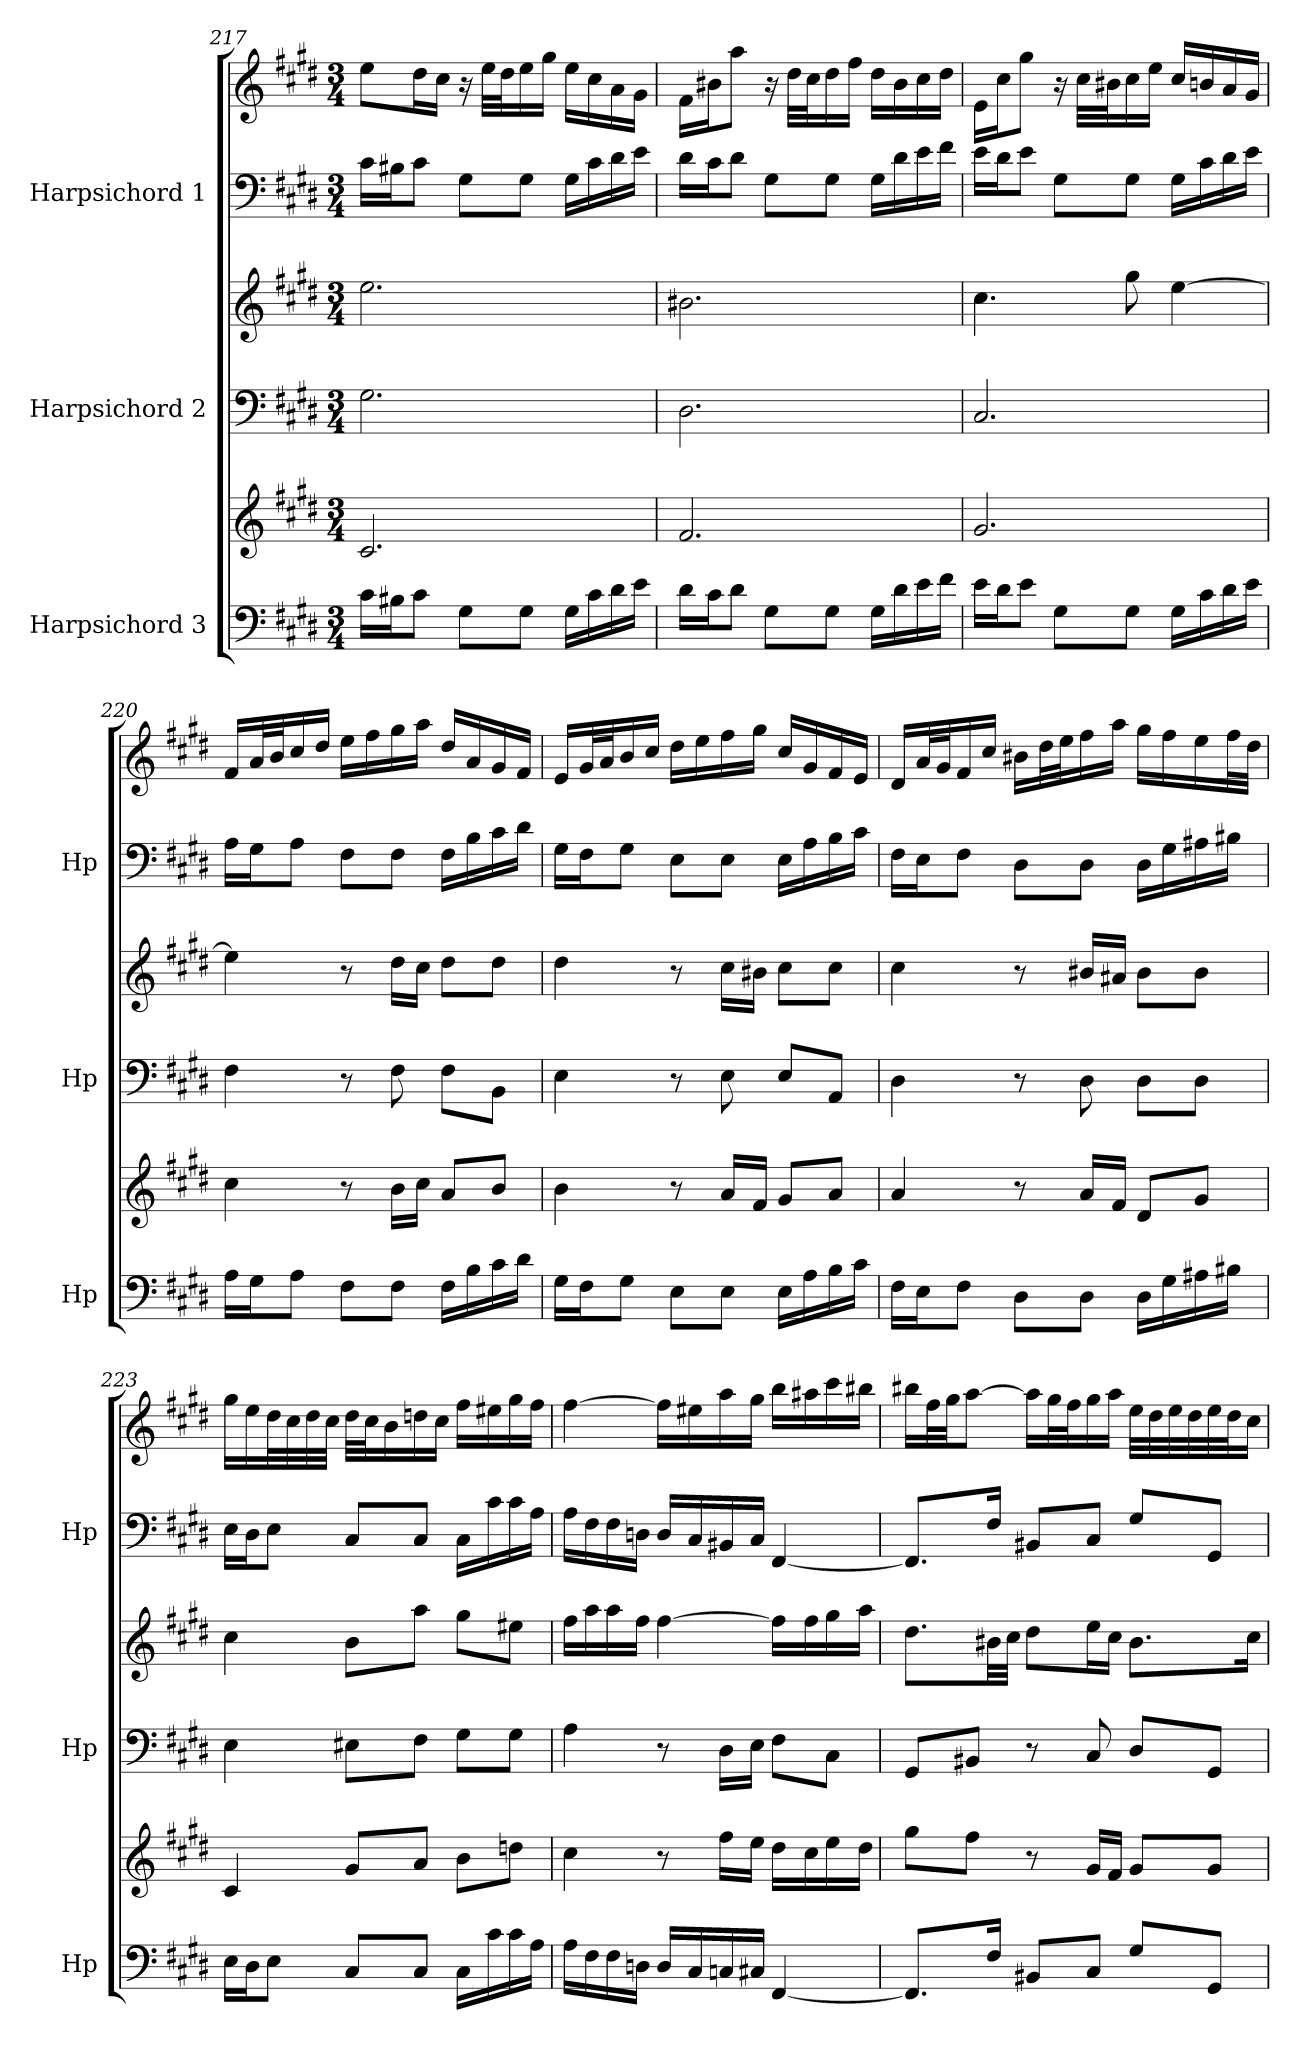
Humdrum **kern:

**kern	**kern	**kern	**kern	**kern	**kern
*part3	*part3	*part2	*part2	*part1	*part1
*staff6	*staff5	*staff4	*staff3	*staff2	*staff1
*I"Harpsichord 3	*	*I"Harpsichord 2	*	*I"Harpsichord 1	*
*I'Hp	*	*I'Hp	*	*I'Hp	*
!!LO:LB:g=z
*clefF4	*clefG2	*clefF4	*clefG2	*clefF4	*clefG2
*k[f#c#g#d#]	*k[f#c#g#d#]	*k[f#c#g#d#]	*k[f#c#g#d#]	*k[f#c#g#d#]	*k[f#c#g#d#]
*M3/4	*M3/4	*M3/4	*M3/4	*M3/4	*M3/4
=217	=217	=217	=217	=217	=217
16c#\LL	2.c#/	2.G#\	2.ee\	16c#\LL	8ee\L
16B#X\J	.	.	.	16B#X\J	.
8c#\J	.	.	.	8c#\J	16dd#\L
.	.	.	.	.	16cc#\JJ
8G#\L	.	.	.	8G#\L	16r
.	.	.	.	.	32ee\LLL
.	.	.	.	.	32dd#\J
8G#\J	.	.	.	8G#\J	16ee\
.	.	.	.	.	16gg#\JJ
16G#\LL	.	.	.	16G#\LL	16ee\LL
16c#\	.	.	.	16c#\	16cc#\
16d#\	.	.	.	16d#\	16a\
16e\JJ	.	.	.	16e\JJ	16g#\JJ
=218	=218	=218	=218	=218	=218
16d#\LL	2.f#/	2.D#\	2.b#X\	16d#\LL	16f#\LL
16c#\J	.	.	.	16c#\J	16b#X\J
8d#\J	.	.	.	8d#\J	8aa\J
8G#\L	.	.	.	8G#\L	16r
.	.	.	.	.	32dd#\LLL
.	.	.	.	.	32cc#\J
8G#\J	.	.	.	8G#\J	16dd#\
.	.	.	.	.	16ff#\JJ
16G#\LL	.	.	.	16G#\LL	16dd#\LL
16d#\	.	.	.	16d#\	16b#\
16e\	.	.	.	16e\	16cc#\
16f#\JJ	.	.	.	16f#\JJ	16dd#\JJ
=219	=219	=219	=219	=219	=219
16e\LL	2.g#/	2.C#/	4.cc#\	16e\LL	16e\LL
16d#\J	.	.	.	16d#\J	16cc#\J
8e\J	.	.	.	8e\J	8gg#\J
8G#\L	.	.	.	8G#\L	16r
.	.	.	.	.	32cc#\LLL
.	.	.	.	.	32b#X\J
8G#\J	.	.	8gg#\	8G#\J	16cc#\
.	.	.	.	.	16ee\JJ
16G#\LL	.	.	[4ee\	16G#\LL	16cc#/LL
16c#\	.	.	.	16c#\	16bn/
16d#\	.	.	.	16d#\	16a/
16e\JJ	.	.	.	16e\JJ	16g#/JJ
!!LO:PB:g=z
=220	=220	=220	=220	=220	=220
16A\LL	4cc#\	4F#\	4ee\]	16A\LL	16f#/LL
16G#\J	.	.	.	16G#\J	32a/L
.	.	.	.	.	32b/J
8A\J	.	.	.	8A\J	16cc#/
.	.	.	.	.	16dd#/JJ
8F#\L	8r	8r	8r	8F#\L	16ee\LL
.	.	.	.	.	16ff#\
8F#\J	16b\LL	8F#\	16dd#\LL	8F#\J	16gg#\
.	16cc#\JJ	.	16cc#\JJ	.	16aa\JJ
16F#\LL	8a/L	8F#\L	8dd#\L	16F#\LL	16dd#/LL
16B\	.	.	.	16B\	16a/
16c#\	8b/J	8BB\J	8dd#\J	16c#\	16g#/
16d#\JJ	.	.	.	16d#\JJ	16f#/JJ
=221	=221	=221	=221	=221	=221
16G#\LL	4b\	4E\	4dd#\	16G#\LL	16e/LL
16F#\J	.	.	.	16F#\J	32g#/L
.	.	.	.	.	32a/J
8G#\J	.	.	.	8G#\J	16b/
.	.	.	.	.	16cc#/JJ
8E\L	8r	8r	8r	8E\L	16dd#\LL
.	.	.	.	.	16ee\
8E\J	16a/LL	8E\	16cc#\LL	8E\J	16ff#\
.	16f#/JJ	.	16b#X\JJ	.	16gg#\JJ
16E\LL	8g#/L	8E/L	8cc#\L	16E\LL	16cc#/LL
16A\	.	.	.	16A\	16g#/
16B\	8a/J	8AA/J	8cc#\J	16B\	16f#/
16c#\JJ	.	.	.	16c#\JJ	16e/JJ
=222	=222	=222	=222	=222	=222
16F#\LL	4a/	4D#\	4cc#\	16F#\LL	16d#/LL
16E\J	.	.	.	16E\J	32a/L
.	.	.	.	.	32g#/J
8F#\J	.	.	.	8F#\J	16f#/
.	.	.	.	.	16cc#/JJ
8D#\L	8r	8r	8r	8D#\L	16b#X\LL
.	.	.	.	.	32dd#\L
.	.	.	.	.	32ee\J
8D#\J	16a/LL	8D#\	16b#X/LL	8D#\J	16ff#\
.	16f#/JJ	.	16a#X/JJ	.	16aa\JJ
16D#\LL	8d#/L	8D#\L	8b#\L	16D#\LL	16gg#\LL
16G#\	.	.	.	16G#\	16ff#\
16A#X\	8g#/J	8D#\J	8b#\J	16A#X\	16ee\
16B#X\JJ	.	.	.	16B#X\JJ	32ff#\L
.	.	.	.	.	32dd#\JJJ
!!LO:LB:g=z
=223	=223	=223	=223	=223	=223
16E\LL	4c#/	4E\	4cc#\	16E\LL	16gg#\LL
16D#\J	.	.	.	16D#\J	16ee\
8E\J	.	.	.	8E\J	32dd#\L
.	.	.	.	.	32cc#\
.	.	.	.	.	32dd#\
.	.	.	.	.	32cc#\JJJ
8C#/L	8g#/L	8E#X\L	8b\L	8C#/L	32dd#\LLL
.	.	.	.	.	32cc#\J
.	.	.	.	.	16b\
8C#/J	8a/J	8F#\J	8aa\J	8C#/J	16ddn\
.	.	.	.	.	16cc#\JJ
16C#\LL	8b\L	8G#\L	8gg#\L	16C#\LL	16ff#\LL
16c#\	.	.	.	16c#\	16ee#X\
16c#\	8ddn\J	8G#\J	8ee#X\J	16c#\	16gg#\
16A\JJ	.	.	.	16A\JJ	16ff#\JJ
=224	=224	=224	=224	=224	=224
16A\LL	4cc#\	4A\	16ff#\LL	16A\LL	[4ff#\
16F#\	.	.	16aa\	16F#\	.
16F#\	.	.	16aa\	16F#\	.
16Dn\JJ	.	.	16ff#\JJ	16Dn\JJ	.
16D/LL	8r	8r	[4ff#\	16D/LL	16ff#\LL]
16C#/	.	.	.	16C#/	16ee#X\
16Cn/	16ff#\LL	16D#\LL	.	16BB#X/	16aa\
16C#X/JJ	16ee\JJ	16E\JJ	.	16C#/JJ	16gg#\JJ
[4FF#/	16dd#\LL	8F#\L	16ff#\LL]	[4FF#/	16bb\LL
.	16cc#\	.	16ff#\	.	16aa#X\
.	16ee\	8C#\J	16gg#\	.	16ccc#\
.	16dd#\JJ	.	16aa\JJ	.	16bb#X\JJ
!!LO:PB:g=z
=225	=225	=225	=225	=225	=225
8.FF#/L]	8gg#\L	8GG#/L	8.dd#\L	8.FF#/L]	16bb#X\LL
.	.	.	.	.	32ff#\L
.	.	.	.	.	32gg#\JJ
.	8ff#\J	8BB#X/J	.	.	[8aa\J
16F#/Jk	.	.	32b#X\LL	16F#/Jk	.
.	.	.	32cc#\JJJ	.	.
8BB#X/L	8r	8r	8dd#\L	8BB#X/L	16aa\LL]
.	.	.	.	.	32gg#\L
.	.	.	.	.	32ff#\J
8C#/J	16g#/LL	8C#/	16ee\L	8C#/J	16gg#\
.	16f#/JJ	.	16cc#\JJ	.	16aa\JJ
8G#/L	8g#/L	8D#/L	8.b#\L	8G#/L	32ee\LLL
.	.	.	.	.	32dd#\
.	.	.	.	.	32ee\
.	.	.	.	.	32dd#\
8GG#/J	8g#/J	8GG#/J	.	8GG#/J	32ee\
.	.	.	.	.	32dd#\J
.	.	.	16cc#\Jk	.	16cc#\JJ
=	=	=	=	=	=
*-	*-	*-	*-	*-	*-
